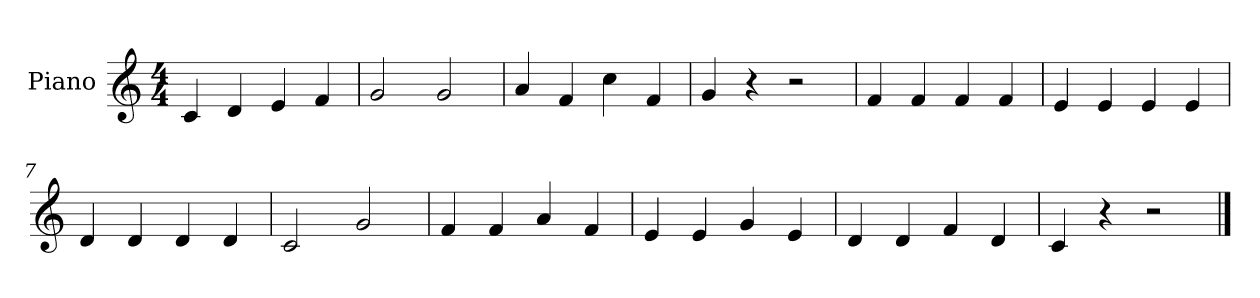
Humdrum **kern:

**kern
*part1
*staff1
*I"Piano
*I'P-no
*clefG2
*k[]
*M4/4
*MM90
=1
4c/
4d/
4e/
4f/
=2
2g/
2g/
=3
4a/
4f/
4cc\
4f/
=4
4g/
4r
2r
=5
4f/
4f/
4f/
4f/
=6
4e/
4e/
4e/
4e/
=7
4d/
4d/
4d/
4d/
=8
2c/
2g/
=9
4f/
4f/
4a/
4f/
!!LO:LB:g=z
=10
4e/
4e/
4g/
4e/
=11
4d/
4d/
4f/
4d/
=12
4c/
4r
2r
==
*-
